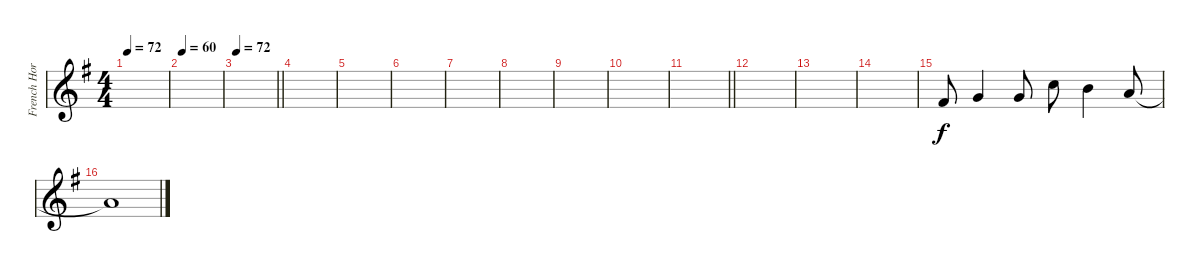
\track ("French Horns" "French Hor") {instrument frenchhorn}
\staff {score}
\tuning (E5 B4 G4 D4 A3 E3) {hide}
\ts (4 4)
\tempo 72
\tempo 32
\tempo 72
\clef g2
\ks eminor
|
\tempo 60
|
\tempo 72
\barLineRight lightlight
|
|
|
|
|
|
|
|
\barLineRight lightlight
|
|
|
|
4.4.8 0.3.4 0.3.8 1.2.8 0.2.4 2.3.8 |
2.3{t}.1
